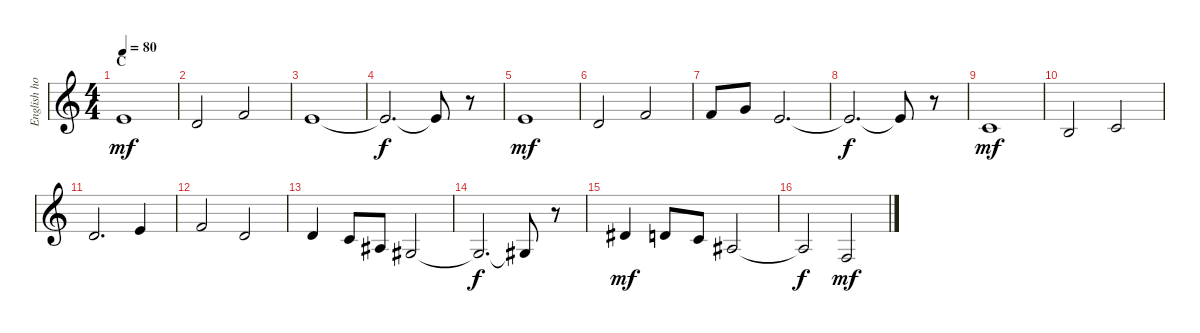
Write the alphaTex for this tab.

\track ("English horn B" "English ho") {instrument englishhorn}
\staff {score}
\tuning (E4 B3 G3 D3 A2 E2) {hide}
\ts (4 4)
\section ("" "C")
\tempo 80
\clef g2
\ks c
5.2.1{dy mf} |
3.2.2 1.1.2 |
0.1.1 |
0.1{t}.2{d dy f} 0.1{t}.8 r.8 |
0.1.1{dy mf} |
3.2.2 1.1.2 |
1.1.8 3.1.8 0.1.2{d} |
0.1{t}.2{d dy f} 0.1{t}.8 r.8 |
1.2.1{dy mf} |
0.2.2 1.2.2 |
3.2.2{d} 0.1.4 |
1.1.2 3.2.2 |
3.2.4 1.2.8 3.3.8 1.3.2 |
1.3{t}.2{d dy f} 1.3{t}.8 r.8 |
4.2.4{dy mf} 3.2.8 5.3.8 3.3.2 |
3.3{t}.2{dy f} 3.4.2{dy mf}
